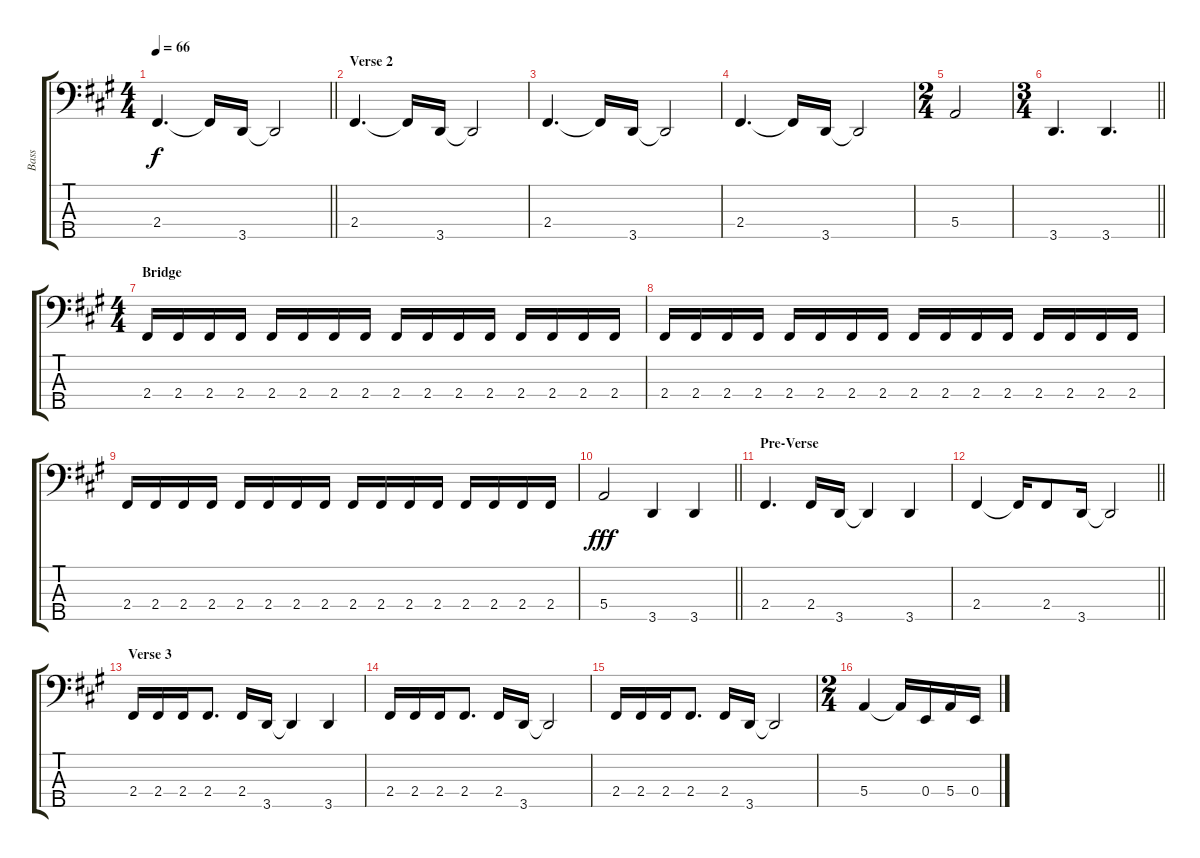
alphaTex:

\track ("Bass" "Bass") {instrument electricbassfinger}
\staff {score tabs}
\tuning (G2 D2 A1 E1 B0) {hide}
\ts (4 4)
\tempo 66
\clef f4
\barLineRight lightlight
\ks a
2.4.4{d dy f} 2.4{t}.16 3.5.16 3.5{t}.2 |
\section ("" "Verse 2")
2.4.4{d} 2.4{t}.16 3.5.16 3.5{t}.2 |
2.4.4{d} 2.4{t}.16 3.5.16 3.5{t}.2 |
2.4.4{d} 2.4{t}.16 3.5.16 3.5{t}.2 |
\ts (2 4)
5.4.2 |
\ts (3 4)
\barLineRight lightlight
3.5.4{d} 3.5.4{d} |
\ts (4 4)
\section ("" "Bridge")
2.4.16 2.4.16 2.4.16 2.4.16 2.4.16 2.4.16 2.4.16 2.4.16 2.4.16 2.4.16 2.4.16 2.4.16 2.4.16 2.4.16 2.4.16 2.4.16 |
2.4.16 2.4.16 2.4.16 2.4.16 2.4.16 2.4.16 2.4.16 2.4.16 2.4.16 2.4.16 2.4.16 2.4.16 2.4.16 2.4.16 2.4.16 2.4.16 |
2.4.16 2.4.16 2.4.16 2.4.16 2.4.16 2.4.16 2.4.16 2.4.16 2.4.16 2.4.16 2.4.16 2.4.16 2.4.16 2.4.16 2.4.16 2.4.16 |
\barLineRight lightlight
5.4.2{dy fff} 3.5.4 3.5.4 |
\section ("" "Pre-Verse")
2.4.4{d} 2.4.16 3.5.16 3.5{t}.4 3.5.4 |
\barLineRight lightlight
2.4.4 2.4{t}.16 2.4.8 3.5.16 3.5{t}.2 |
\section ("" "Verse 3")
2.4.16 2.4.16 2.4.16 2.4.8{d} 2.4.16 3.5.16 3.5{t}.4 3.5.4 |
2.4.16 2.4.16 2.4.16 2.4.8{d} 2.4.16 3.5.16 3.5{t}.2 |
2.4.16 2.4.16 2.4.16 2.4.8{d} 2.4.16 3.5.16 3.5{t}.2 |
\ts (2 4)
5.4.4 5.4{t}.16 0.4.16 5.4.16 0.4.16
